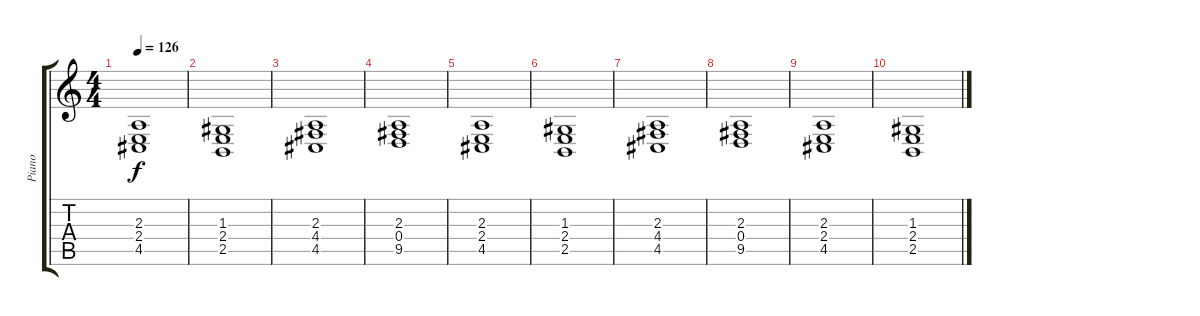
\track ("Piano" "Piano") {instrument acousticgrandpiano}
\staff {score tabs}
\tuning (E4 B3 G3 D3 A2 E2) {hide}
\ts (4 4)
\tempo 126
\clef g2
\ks c
(2.3 2.4 4.5).1{dy f} |
(1.3 2.4 2.5).1 |
(2.3 4.4 4.5).1 |
(2.3 0.4 9.5).1 |
(2.3 2.4 4.5).1 |
(1.3 2.4 2.5).1 |
(2.3 4.4 4.5).1 |
(2.3 0.4 9.5).1 |
(2.3 2.4 4.5).1 |
(1.3 2.4 2.5).1
